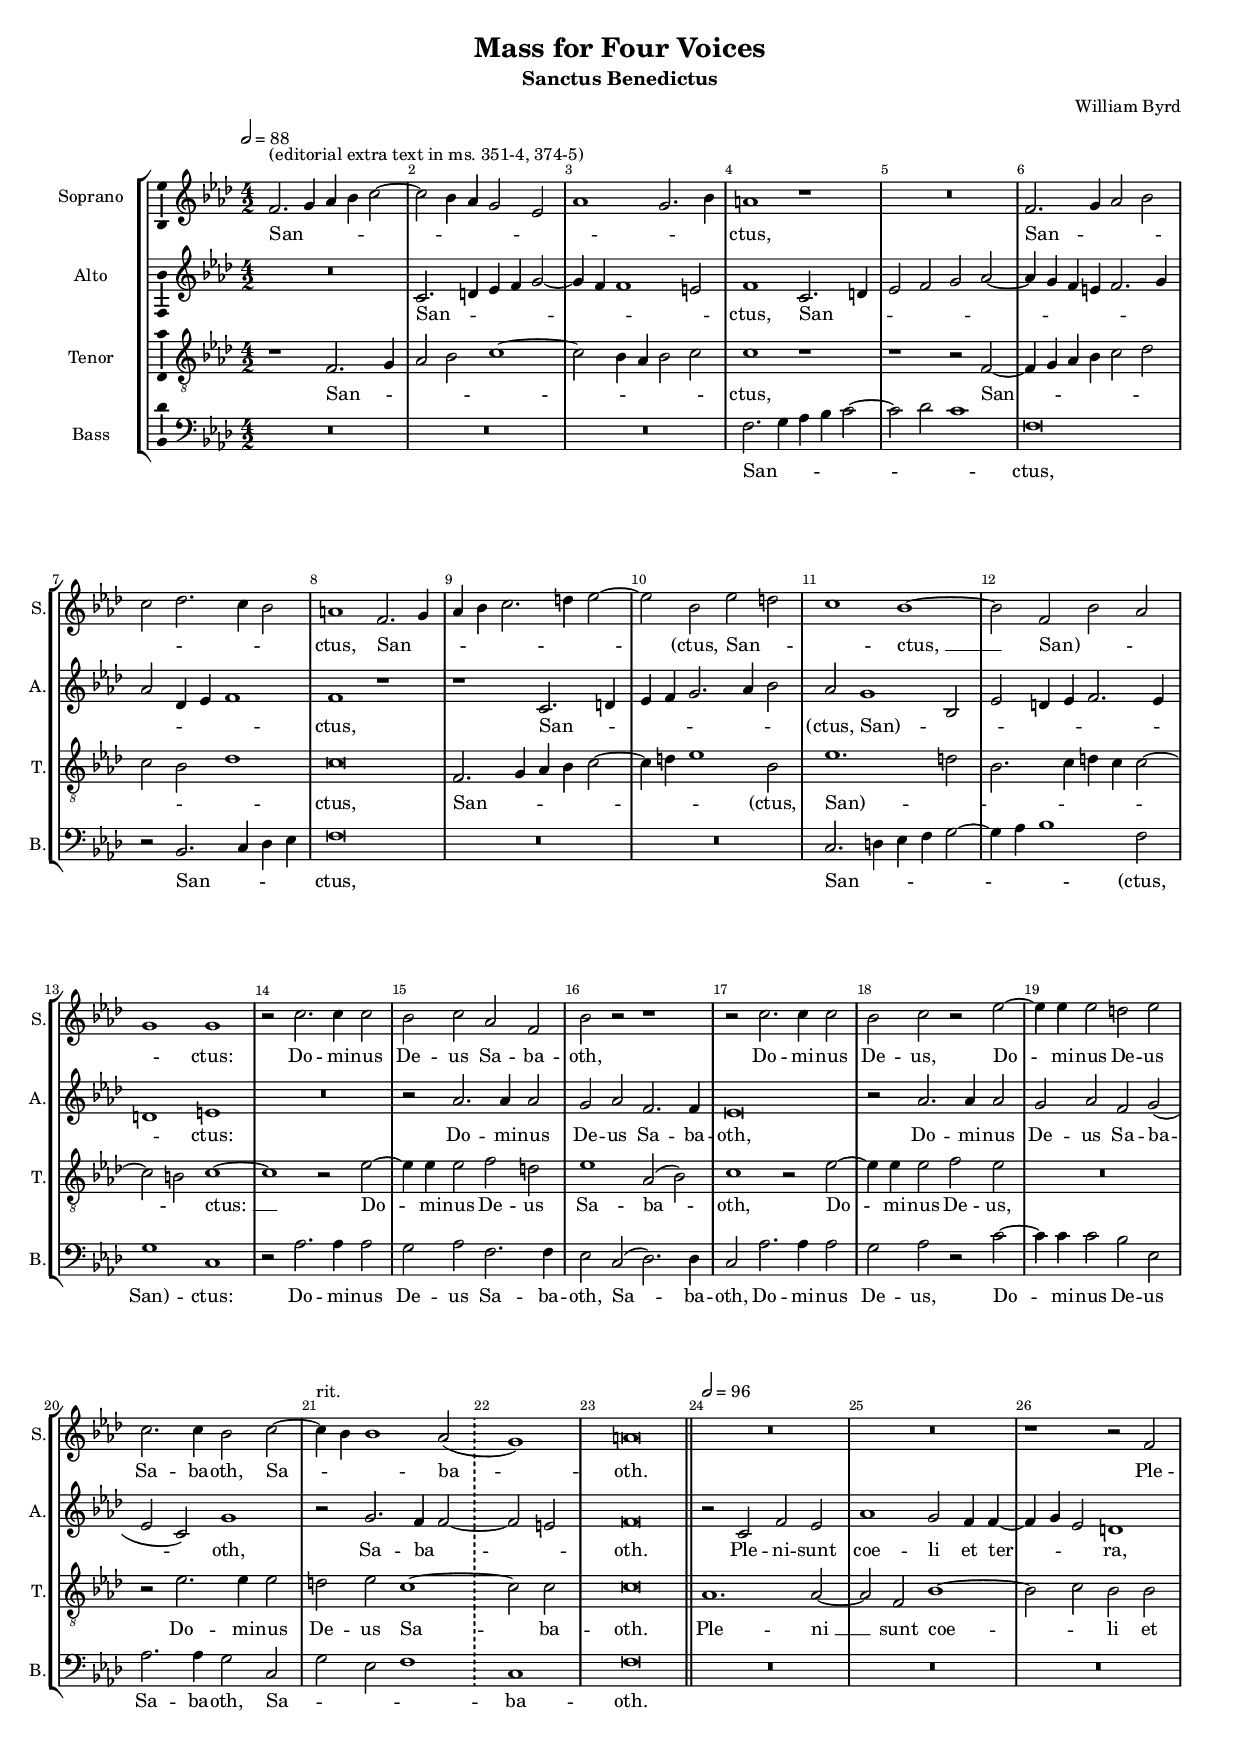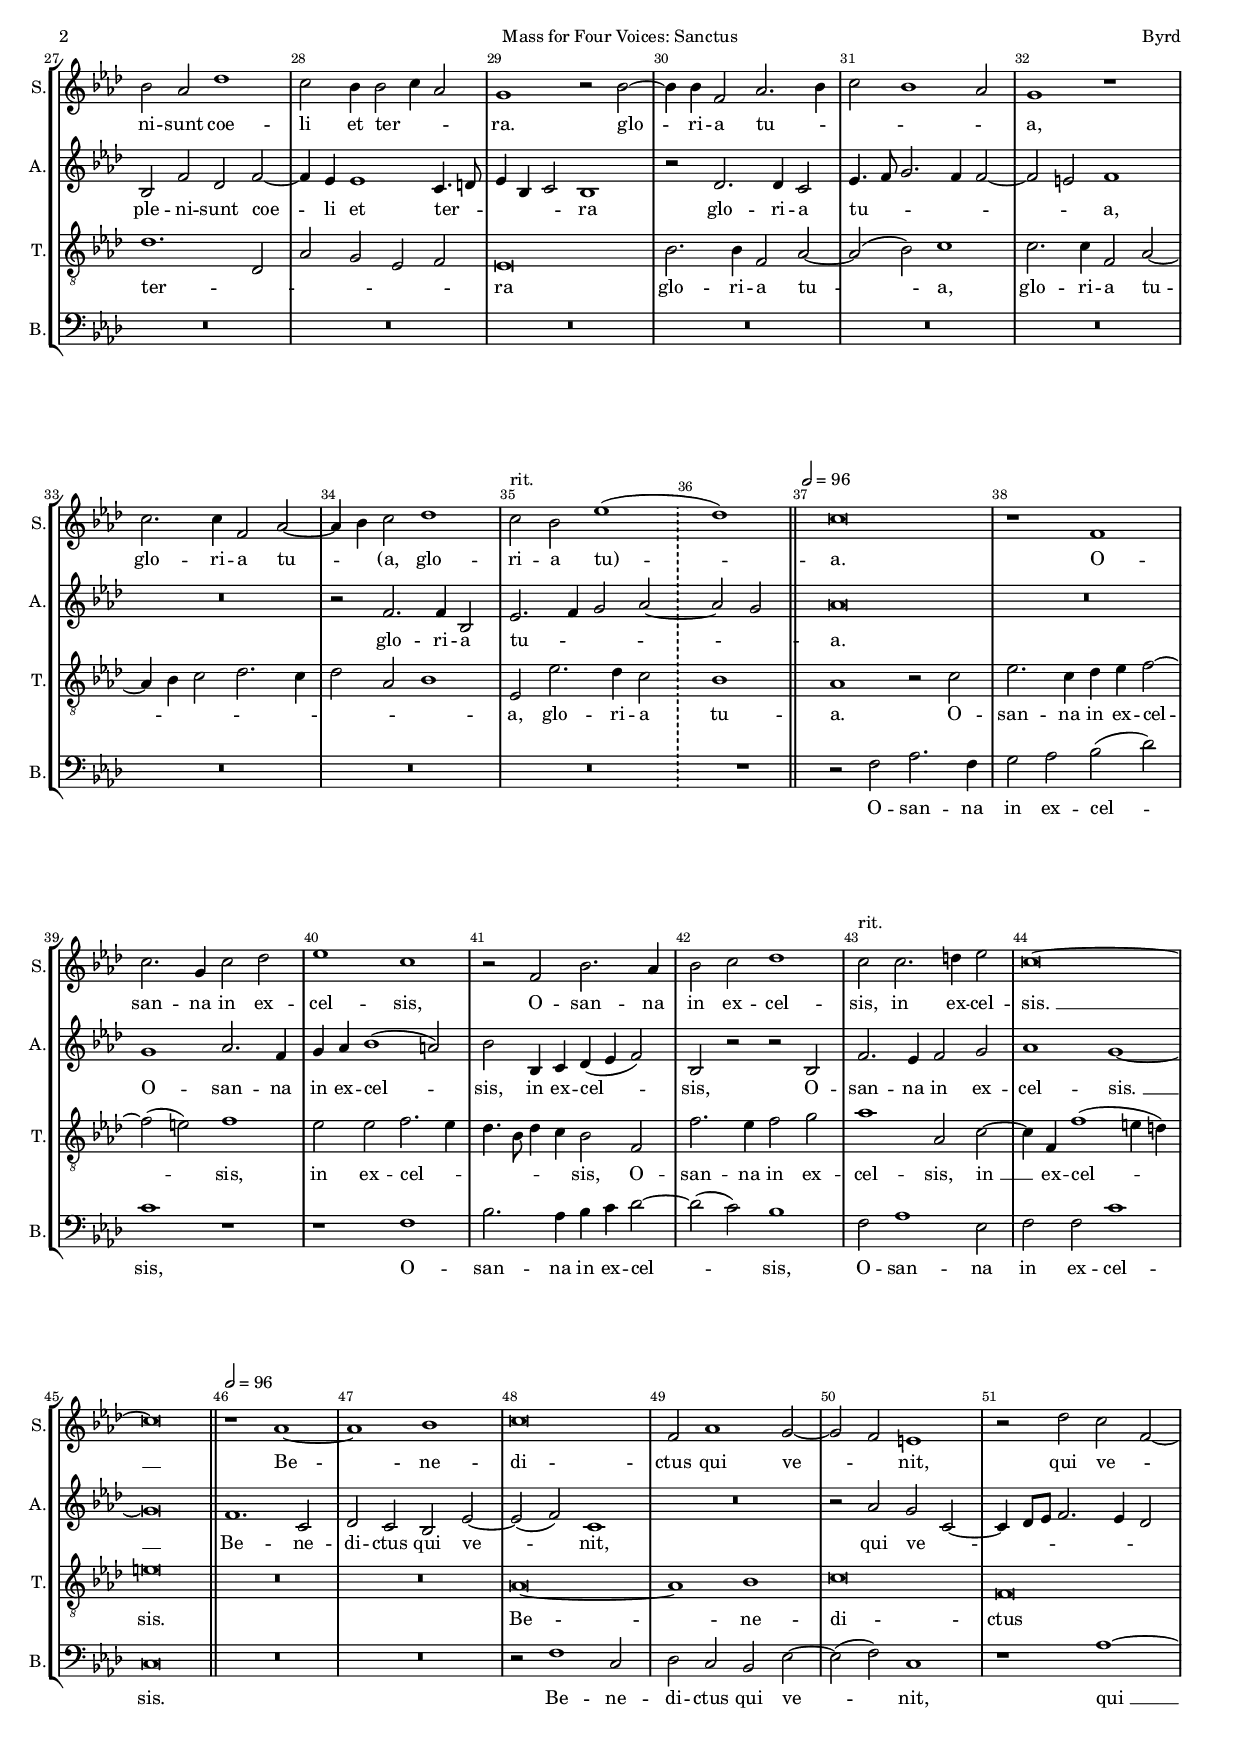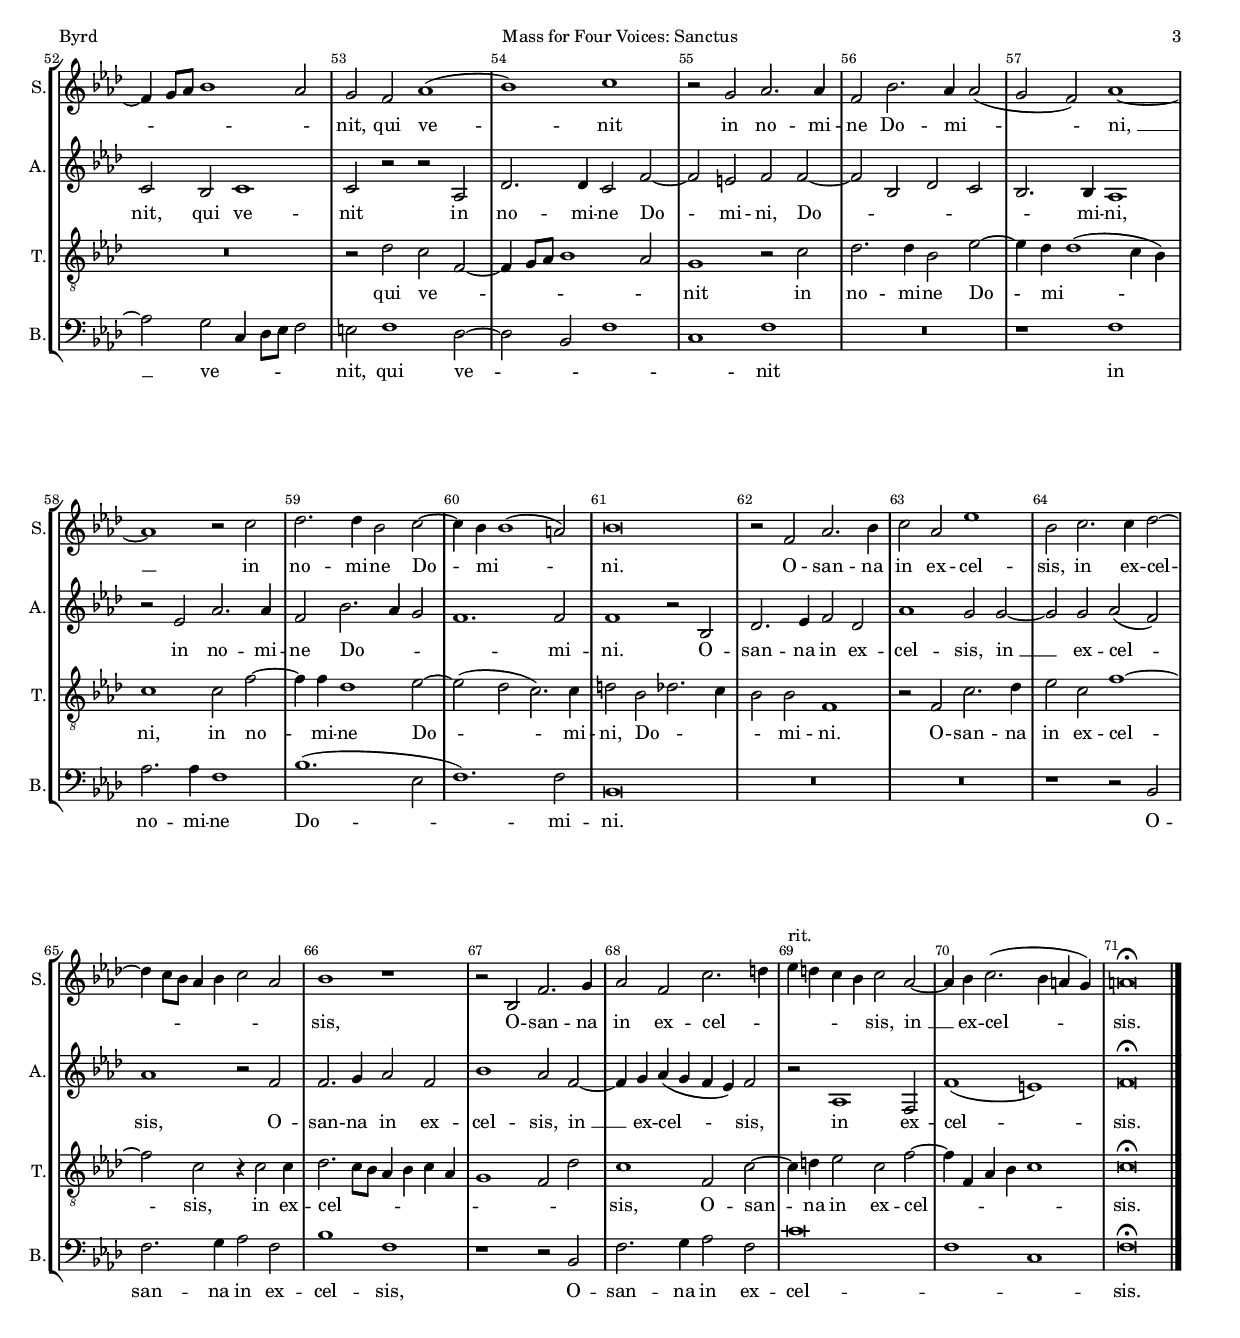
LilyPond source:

\include "common.ly"


SanctusSopranoNotes =  \relative b' {
  \clef "treble" \key g \major \numericTimeSignature\time 4/2
  \tempo 2=88 e,2. ^"(editorial extra text in ms. 351-4, 374-5)" fs4 g4
  a4 b2 ~ | % 343
  b2 a4 g4 fs2 d2 | % 344
  g1 fs2. a4 | % 345
  gs1 r1 | % 346
  R1*2 | % 347
  e2. fs4 g2 a2 | % 348
  b2 c2. b4 a2 | % 349
  gs1 e2. fs4 | \barNumberCheck #9
  g4 a4 b2. cs4 d2 ~ | % 351
  d2 a2 d2 cs2 | % 352
  b1 a1 ~ | % 353
  a2 e2 a2 g2 | % 354
  fs1 fs1 | % 355
  r2 b2. b4 b2 | % 356
  a2 b2 g2 e2 | % 357
  a2 r2 r1 | % 358
  r2 b2. b4 b2 | % 359
  a2 b2 r2 d2 ~ | \barNumberCheck #19
  d4 d4 d2 cs2 d2 | % 361
  b2. b4 a2 b2 ~ |
  b4 ^"rit." a4 a1 g2 ( \bar "!"
  \once \hide Staff.TimeSignature \numericTimeSignature\time 2/2 fs1 ) |
  \once \hide Staff.TimeSignature \numericTimeSignature\time 4/2  gs\breve \bar "||"
  \tempo 2=96 R1*4 | % 366
  r1 r2 e2 | % 367
  a2 g2 c1 | % 368
  b2 a4 a2 b4 g2 | % 369
  fs1 r2 a2 ~ | \barNumberCheck #30
  a4 a4 e2 g2. a4 | % 371
  b2 a1 g2 | % 372
  fs1 r1 | % 373
  b2. b4 e,2 g2 ~ | % 374
  g4 a4 b2 c1 | % 375
  b2 ^"rit." a2 d1 ( \bar "!"
  \once \hide Staff.TimeSignature \numericTimeSignature\time 2/2 c1 ) \bar "||" 
  \once \hide Staff.TimeSignature \numericTimeSignature\time 4/2  | % 376
  \tempo 2=96 b\breve | % 377
  r1 e,1 | % 378
  b'2. fs4 b2 c2 | % 379
  d1 b1 | \barNumberCheck #41
  r2 e,2 a2. g4 | % 381
  a2 b2 c1 | % 382
  b2 ^"rit." b2. cs4 d2 | % 383
  b\breve ~ | % 384
  b\breve \bar "||"
  \tempo 2=96 r1 g1 ~ | % 386
  g1 a1 | % 387
  b\breve | % 388
  e,2 g1 fs2 ~ | % 389
  fs2 e2 ds1 | \barNumberCheck #51
  r2 c'2 b2 e,2 ~ | % 391
  e4 fs8 [ g8 ] a1 g2 | % 392
  fs2 e2 g1 ( | % 393
  a1 ) b1 | % 394
  r2 fs2 g2. g4 | % 395
  e2 a2. g4 g2 ( | % 396
  fs2 e2 ) g1 ~ | % 397
  g1 r2 b2 | % 398
  c2. c4 a2 b2 ~ | % 399
  b4 a4 a1 ( gs2 ) | \barNumberCheck #61
  a\breve | % 401
  r2 e2 g2. a4 | % 402
  b2 g2 d'1 | % 403
  a2 b2. b4 c2 ~ | % 404
  c4 b8 [ a8 ] g4 a4 b2 g2 | % 405
  a1 r1 | % 406
  r2 a,2 e'2. fs4 | % 407
  g2 e2 b'2. cs4 | % 408
  d4 ^"rit." cs4 b4 a4 b2 g2 ~ | % 409
  g4 a4 b2. ( a4 gs4 fs4 ) | \barNumberCheck #71
  gs\breve \fermata \bar "|." \pageBreak
}

SanctusSopranoLyrics  =  \lyricmode {
  San -- _ _ _ _ _ _ _ _ _
  _ _ "ctus," San -- _ _ _ _ _
  _ _ "ctus," San -- _ _ _ _ _
  _ "(ctus," San -- _ _ "ctus, " __ "San)" -- _
  _ _ "ctus:" Do -- mi -- nus De -- us Sa -- ba -- "oth," Do
  -- mi -- nus De -- "us," Do -- mi -- nus De -- us Sa -- ba -- "oth,"
  Sa -- _ _ ba -- "oth." Ple -- ni -- sunt coe -- li et ter
  -- _ _ "ra." glo -- ri -- a tu -- _ _ _
  _ "a," glo -- ri -- a tu -- _ "(a," glo -- ri -- a "tu)"
  -- "a." O -- san -- na in ex -- cel -- "sis," O -- san -- na in ex
  -- cel -- "sis," in ex -- cel -- "sis. " __ Be -- ne -- di -- ctus
  qui ve -- _ "nit," qui ve -- _ _ _ _ "nit,"
  qui ve -- nit in no -- mi -- ne Do -- mi -- _ "ni, " __ in no
  -- mi -- ne Do -- mi -- _ "ni." O -- san -- na in ex -- cel --
  "sis," in ex -- cel -- _ _ _ _ _ "sis," O
  -- san -- na in ex -- cel -- _ _ _ _ _
  "sis," "in " __ ex -- cel -- "sis." 
}

SanctusAltoNotes =  \relative e' {
  \clef "treble" \key g \major \numericTimeSignature\time 4/2
  R1*2 | % 343
  b2. cs4 d4 e4 fs2 ~ | % 344
  fs4 e4 e1 ds2 | % 345
  e1 b2. cs4 | % 346
  d2 e2 fs2 g2 ~ | % 347
  g4 fs4 e4 ds4 e2. fs4 | % 348
  g2 c,4 d4 e1 | % 349
  e1 r1 | \barNumberCheck #9
  r1 b2. cs4 | % 351
  d4 e4 fs2. g4 a2 | % 352
  g2 fs1 a,2 | % 353
  d2 cs4 d4 e2. d4 | % 354
  cs1 ds1 | % 355
  R1*2 | % 356
  r2 g2. g4 g2 | % 357
  fs2 g2 e2. e4 | % 358
  d\breve | % 359
  r2 g2. g4 g2 | \barNumberCheck #19
  fs2 g2 e2 fs2 ( | % 361
  d2 b2 ) fs'1 |
  r2 fs2. e4 e2 ~ \bar "!"
  \once \hide Staff.TimeSignature \numericTimeSignature\time 2/2 e2 \melisma ds2 \melismaEnd |
  \once \hide Staff.TimeSignature \numericTimeSignature\time 4/2  e\breve \bar "||"
  r2 b2 e2 d2 | % 365
  g1 fs2 e4 e4 ~ | % 366
  e4 fs4 d2 cs1 | % 367
  a2 e'2 c2 e2 ~ | % 368
  e4 d4 d1 b4. cs8 | % 369
  d4 a4 b2 a1 | \barNumberCheck #30
  r2 c2. c4 b2 | % 371
  d4. e8 fs2. e4 e2 ~ | % 372
  e2 ds2 e1 | % 373
  R1*2 | % 374
  r2 e2. e4 a,2 |
  d2. e4 fs2 g2 ~ \bar "!"
  \once \hide Staff.TimeSignature \numericTimeSignature\time 2/2 g2 fs2 |
  \once \hide Staff.TimeSignature \numericTimeSignature\time 4/2  g\breve | % 377
  R1*2 | % 378
  fs1 g2. e4 | % 379
  fs4 g4 a1 ( gs2 ) | \barNumberCheck #41
  a2 a,4 b4 c4 ( d4 e2 ) | % 381
  a,2 r2 r2 a2 | % 382
  e'2. d4 e2 fs2 | % 383
  g1 fs1 ~ | % 384
  fs\breve \bar "||"
  e1. b2 | % 386
  c2 b2 a2 d2 ~ | % 387
  d2 ( e2 ) b1 | % 388
  R1*2 | % 389
  r2 g'2 fs2 b,2 ~ | \barNumberCheck #51
  b4 c8 [ d8 ] e2. d4 c2 | % 391
  b2 a2 b1 | % 392
  b2 r2 r2 g2 | % 393
  c2. c4 b2 e2 ~ | % 394
  e2 ds2 e2 e2 ~ | % 395
  e2 a,2 c2 b2 | % 396
  a2. a4 g1 | % 397
  r2 d'2 g2. g4 | % 398
  e2 a2. g4 fs2 | % 399
  e1. e2 | \barNumberCheck #61
  e1 r2 a,2 | % 401
  c2. d4 e2 c2 | % 402
  g'1 fs2 fs2 ~ | % 403
  fs2 fs2 g2 ( e2 ) | % 404
  g1 r2 e2 | % 405
  e2. fs4 g2 e2 | % 406
  a1 g2 e2 ~ | % 407
  e4 fs4 g4 ( fs4 e4 d4 ) e2 | % 408
  r2 g,1 e2 | % 409
  e'1 ( ds1 ) | \barNumberCheck #71
  e\breve \fermata \bar "|."
}

SanctusAltoLyrics  =  \lyricmode {
  San -- _ _ _ _ _
  _ _ "ctus," San -- _ _ _ _ _
  _ _ _ _ _ _ _ _ _
  "ctus," San -- _ _ _ _ _ _ "(ctus,"
  "San)" -- _ _ _ _ _ _ _ "ctus:"
  Do -- mi -- nus De -- us Sa -- ba -- "oth," Do -- mi -- nus De -- us
  Sa -- ba -- "oth," Sa -- ba -- _ "oth." Ple -- ni -- sunt coe
  -- li et ter -- _ _ "ra," ple -- ni -- sunt coe -- li et
  ter -- _ _ _ _ ra glo -- ri -- a tu -- _
  _ _ _ _ "a," glo -- ri -- a tu -- _ _
  _ _ "a." O -- san -- na in ex -- cel -- "sis," in ex --
  cel -- "sis," O -- san -- na in ex -- cel -- "sis. " __ Be -- ne --
  di -- ctus qui ve -- "nit," qui ve -- _ _ _ _
  _ "nit," qui ve -- nit in no -- mi -- ne Do -- mi -- "ni," Do
  -- _ _ _ _ mi -- "ni," in no -- mi -- ne Do --
  _ _ _ mi -- "ni." O -- san -- na in ex -- cel --
  "sis," "in " __ ex -- cel -- "sis," O -- san -- na in ex -- cel --
  "sis," "in " __ ex -- cel -- "sis," in ex -- cel -- "sis." 
}
SanctusTenorNotes =  \relative b {
  \transposition c \clef "treble_8" \key g \major
  \numericTimeSignature\time 4/2 
  r1 e,2. fs4 | % 343
  g2 a2 b1 ~ | % 344
  b2 a4 g4 a2 b2 | % 345
  b1 r1 | % 346
  r1 r2 e,2 ~ | % 347
  e4 fs4 g4 a4 b2 c2 | % 348
  b2 a2 c1 | % 349
  b\breve | \barNumberCheck #9
  e,2. fs4 g4 a4 b2 ~ | % 351
  b4 cs4 d1 a2 | % 352
  d1. cs2 | % 353
  a2. b4 cs4 b4 b2 ~ | % 354
  b2 as2 b1 ~ | % 355
  b1 r2 d2 ~ | % 356
  d4 d4 d2 e2 cs2 | % 357
  d1 g,2 ( a2 ) | % 358
  b1 r2 d2 ~ | % 359
  d4 d4 d2 e2 d2 | \barNumberCheck #19
  R1*2 | % 361
  r2 d2. d4 d2 |
  cs2 d2 b1 ~ \bar "!"
  \once \hide Staff.TimeSignature \numericTimeSignature\time 2/2 b2 b2 |
  \once \hide Staff.TimeSignature \numericTimeSignature\time 4/2  b\breve \bar "||"
  g1. g2 ~ | % 365
  g2 e2 a1 ~ | % 366
  a2 \melisma b2 \melismaEnd a2 a2 | % 367
  c1. c,2 | % 368
  g'2 fs2 d2 e2 | % 369
  d\breve | \barNumberCheck #30
  a'2. a4 e2 g2 ~ | % 371
  g2 ( a2 ) b1 | % 372
  b2. b4 e,2 g2 ~ | % 373
  g4 a4 b2 c2. b4 | % 374
  c2 g2 a1 |
  d,2 d'2. c4 b2 \bar "!"
  \once \hide Staff.TimeSignature \numericTimeSignature\time 2/2 a1 |
  \once \hide Staff.TimeSignature\numericTimeSignature\time 4/2  g1 r2 b2 | % 377
  d2. b4 c4 d4 e2 ~ | % 378
  e2 ( ds2 ) e1 | % 379
  d2 d2 e2. d4 | \barNumberCheck #41
  c4. a8 c4 b4 a2 e2 | % 381
  e'2. d4 e2 fs2 | % 382
  g1 g,2 b2 ~ | % 383
  b4 e,4 e'1 ( ds4 cs4 ) | % 384
  ds\breve \bar "||"
  R1*4 | % 387
  g,\breve ~ | % 388
  g1 a1 | % 389
  b\breve | \barNumberCheck #51
  e,\breve | % 391
  R1*2 | % 392
  r2 c'2 b2 e,2 ~ | % 393
  e4 fs8 [ g8 ] a1 g2 | % 394
  fs1 r2 b2 | % 395
  c2. c4 a2 d2 ~ | % 396
  d4 c4 c1 ( b4 a4 ) | % 397
  b1 b2 e2 ~ | % 398
  e4 e4 c1 d2 ~ | % 399
  d2 ( c2 b2. ) b4 | \barNumberCheck #61
  cs2 a2 c2. b4 | % 401
  a2 a2 e1 | % 402
  r2 e2 b'2. c4 | % 403
  d2 b2 e1 ~ | % 404
  e2 b2 r4 b2 b4 | % 405
  c2. b8 [ a8 ] g4 a4 b4 g4 | % 406
  fs1 e2 c'2 | % 407
  b1 e,2 b'2 ~ | % 408
  b4 cs4 d2 b2 e2 ~ | % 409
  e4 e,4 g4 a4 b1 | \barNumberCheck #71
  b\breve \fermata \bar "|."
}
SanctusTenorLyrics  =  \lyricmode {
  San -- _
  _ _ _ _ _ _ _ "ctus," San --
  _ _ _ _ _ _ _ _ "ctus," San
  -- _ _ _ _ _ _ "(ctus," "San)" --
  _ _ _ _ _ _ _ "ctus: " __ Do --
  mi -- nus De -- us Sa -- ba -- "oth," Do -- mi -- nus De -- "us," Do
  -- mi -- nus De -- us Sa -- ba -- "oth." Ple -- "ni " __ sunt coe --
  li et ter -- _ _ _ _ _ ra glo -- ri -- a tu
  -- "a," glo -- ri -- a tu -- _ _ _ _ _
  _ _ "a," glo -- ri -- a tu -- "a." O -- san -- na in ex --
  cel -- "sis," in ex -- cel -- _ _ _ _ _
  "sis," O -- san -- na in ex -- cel -- "sis," "in " __ ex -- cel --
  "sis." Be -- ne -- di -- ctus qui ve -- _ _ _ _
  nit in no -- mi -- ne Do -- mi -- _ "ni," in no -- mi -- ne Do
  -- mi -- "ni," Do -- _ _ _ mi -- "ni." O -- san -- na
  in ex -- cel -- "sis," in ex -- cel -- _ _ _ _
  _ _ _ _ "sis," O -- san -- na in ex -- cel --
  _ _ _ _ "sis." 
  
}
SanctusBassNotes =  \relative e {
  \clef "bass" \key g \major \numericTimeSignature\time 4/2
  R1*6 | % 345
  e2. fs4 g4 a4 b2 ~ | % 346
  b2 c2 b1 | % 347
  e,\breve | % 348
  r2 a,2. b4 c4 d4 | % 349
  e\breve | \barNumberCheck #9
  R1*2 | % 351
  R1*2 | % 352
  b2. cs4 d4 e4 fs2 ~ | % 353
  fs4 g4 a1 e2 | % 354
  fs1 b,1 | % 355
  r2 g'2. g4 g2 | % 356
  fs2 g2 e2. e4 | % 357
  d2 b2 ( c2. ) c4 | % 358
  b2 g'2. g4 g2 | % 359
  fs2 g2 r2 b2 ~ | \barNumberCheck #19
  b4 b4 b2 a2 d,2 | % 361
  g2. g4 fs2 b,2 |
  fs'2 d2 e1 \bar "!"
  \once \hide Staff.TimeSignature \numericTimeSignature\time 2/2 b1 |
  \once \hide Staff.TimeSignature \numericTimeSignature\time 4/2  e\breve \bar "||"
  R1*10 | % 369
  R1*8 | % 373
  R1*4 |
  R1*2 \bar "!"
  \once \hide Staff.TimeSignature \numericTimeSignature\time 2/2 R1
  \once \hide Staff.TimeSignature \numericTimeSignature\time 4/2  r2 e2 g2. e4 | % 377
  fs2 g2 a2 ( c2 ) | % 378
  b1 r1 | % 379
  r1 e,1 | \barNumberCheck #41
  a2. g4 a4 b4 c2 ~ | % 381
  c2 ( b2 ) a1 | % 382
  e2 g1 d2 | % 383
  e2 e2 b'1 | % 384
  b,\breve \bar "||"
  R1*4 | % 387
  r2 e1 b2 | % 388
  c2 b2 a2 d2 ~ | % 389
  d2 ( e2 ) b1 | \barNumberCheck #51
  r1 g'1 ~ | % 391
  g2 fs2 b,4 c8 [ d8 ] e2 | % 392
  ds2 e1 c2 ~ | % 393
  c2 a2 e'1 | % 394
  b1 e1 | % 395
  R1*2 | % 396
  r1 e1 | % 397
  g2. g4 e1 | % 398
  a1. ( d,2 | % 399
  e1. ) e2 | \barNumberCheck #61
  a,\breve | % 401
  R1*4 | % 403
  r1 r2 a2 | % 404
  e'2. fs4 g2 e2 | % 405
  a1 e1 | % 406
  r1 r2 a,2 | % 407
  e'2. fs4 g2 e2 | % 408
  b'\breve | % 409
  e,1 b1 | \barNumberCheck #71
  e\breve \fermata \bar "|." 
}
SanctusBassLyrics  =  \lyricmode {
  San -- _ _ _ _ _ _ "ctus," San -- _
  _ _ "ctus," San -- _ _ _ _ _
  _ "(ctus," "San)" -- "ctus:" Do -- mi -- nus De -- us Sa -- ba
  -- "oth," Sa -- ba -- "oth," Do -- mi -- nus De -- "us," Do -- mi --
  nus De -- us Sa -- ba -- "oth," Sa -- _ _ _ ba --
  "oth." O -- san -- na in ex -- cel -- "sis," O -- san -- na in ex --
  cel -- "sis," O -- san -- na in ex -- cel -- "sis." Be -- ne -- di
  -- ctus qui ve -- "nit," "qui " __ ve -- _ _ _ "nit,"
  qui ve -- _ _ _ nit in no -- mi -- ne Do -- mi --
  "ni." O -- san -- na in ex -- cel -- "sis," O -- san -- na in ex --
  cel -- _ _ "sis." 
  
}

\bookpart {
  \header { 
    title="Mass for Four Voices"
    subtitle="Sanctus Benedictus"
  }
  \paper {
    evenHeaderMarkup=\markup  \fill-line { 
	  \on-the-fly #not-first-page \fromproperty #'page:page-number-string 
	  \on-the-fly #not-part-first-page "Mass for Four Voices: Sanctus"
	  \on-the-fly #not-first-page "Byrd" }
    oddHeaderMarkup= \markup  \fill-line { 
	  \on-the-fly #not-first-page "Byrd"
	  \on-the-fly #not-part-first-page "Mass for Four Voices: Sanctus"
	  \on-the-fly #not-first-page \fromproperty #'page:page-number-string }
  }
  \score {
    \transpose c df
    <<
      \new StaffGroup <<
        \new Staff <<
          \set Staff.instrumentName = "Soprano"
          \set Staff.shortInstrumentName = "S."
          \context Staff <<
            \context Voice = "SanctusSoprano" { \SanctusSopranoNotes }
            \new Lyrics \lyricsto "SanctusSoprano" \SanctusSopranoLyrics
          >>
        >>
        \new Staff <<
          \set Staff.instrumentName = "Alto"
          \set Staff.shortInstrumentName = "A."
          \context Staff <<
            \context Voice = "SanctusAlto" { \SanctusAltoNotes }
            \new Lyrics \lyricsto "SanctusAlto" \SanctusAltoLyrics
          >>
        >>
        \new Staff <<
          \set Staff.instrumentName = "Tenor"
          \set Staff.shortInstrumentName = "T."
          \context Staff <<
            \context Voice = "SanctusTenor" { \SanctusTenorNotes }
            \new Lyrics \lyricsto "SanctusTenor" \SanctusTenorLyrics
          >>
        >>
        \new Staff <<
          \set Staff.instrumentName = "Bass"
          \set Staff.shortInstrumentName = "B."
          \context Staff <<
            \context Voice = "SanctusBass" { \SanctusBassNotes }
            \new Lyrics \lyricsto "SanctusBass" \SanctusBassLyrics
          >>
        >>

      >>

    >>
    \layout {ragged-right = ##f
             % system-count = #7
             \override Score.BarNumber.break-visibility = ##(#f #t #t)
             \context {\Staff 
                       \consists Ambitus_engraver 
             }
    }
    \midi {}
  }

}
